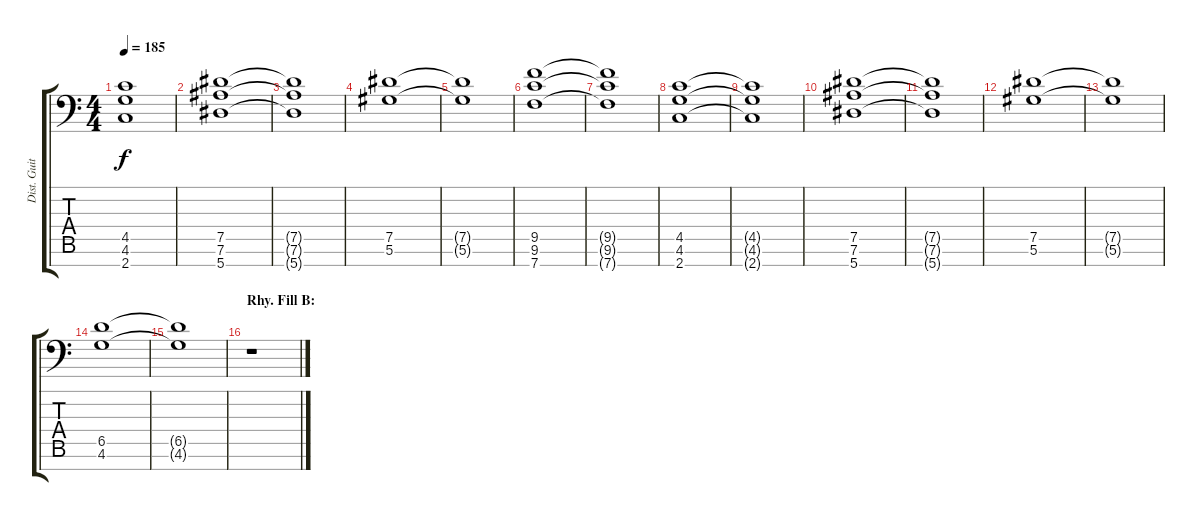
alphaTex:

\track ("Dist. Guitar 2" "Dist. Guit") {instrument distortionguitar}
\staff {score tabs}
\tuning (Eb4 Bb3 Gb3 Db3 Ab2 Eb2 Bb1) {hide}
\ts (4 4)
\tempo 185
\clef f4
\ks c
(4.5{t} 4.6{t} 2.7{t}).1{dy f} |
(7.5 7.6 5.7).1 |
(7.5{t} 7.6{t} 5.7{t}).1 |
(7.5 5.6).1 |
(7.5{t} 5.6{t}).1 |
(9.5 9.6 7.7).1 |
(9.5{t} 9.6{t} 7.7{t}).1 |
(4.5 4.6 2.7).1 |
(4.5{t} 4.6{t} 2.7{t}).1 |
(7.5 7.6 5.7).1 |
(7.5{t} 7.6{t} 5.7{t}).1 |
(7.5 5.6).1 |
(7.5{t} 5.6{t}).1 |
(6.5 4.6).1 |
(6.5{t} 4.6{t}).1 |
\section ("" "Rhy. Fill B:")
r.1
